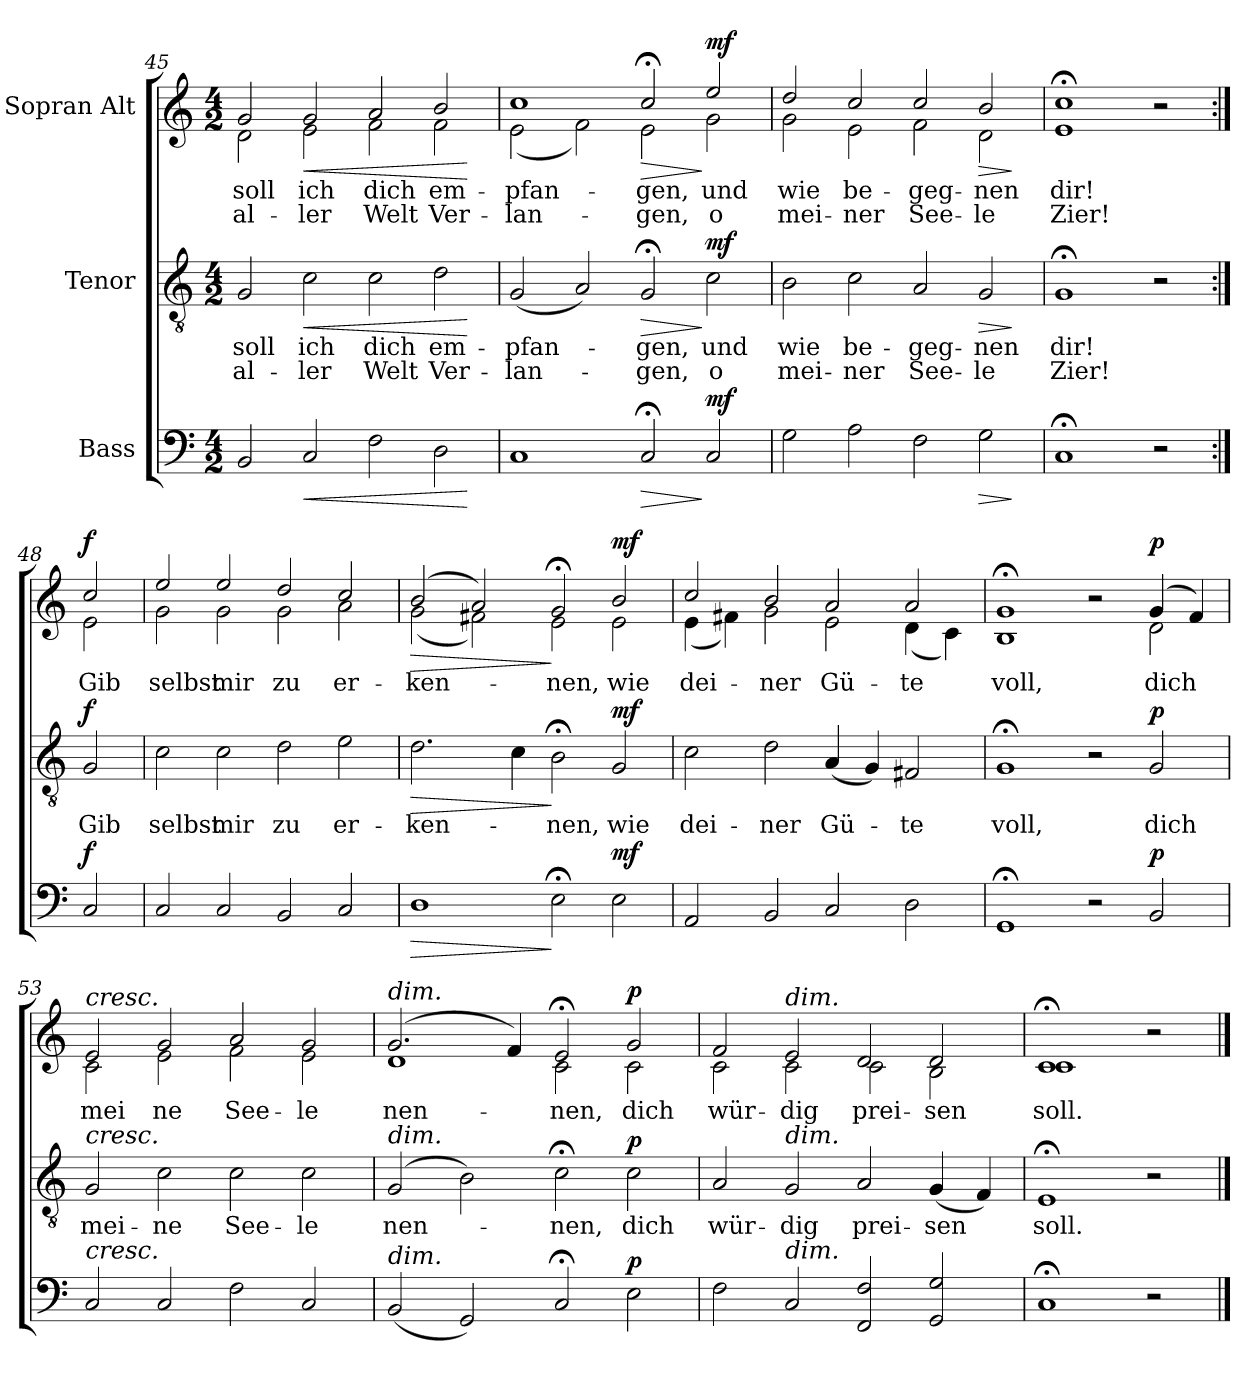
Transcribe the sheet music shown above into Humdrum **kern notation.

**kern	**dynam	**kern	**text	**text	**dynam	**kern	**text	**text	**dynam
*part3	*part3	*part2	*part2	*part2	*part2	*part1	*part1	*part1	*part1
*staff3	*staff3	*staff2	*staff2	*staff2	*staff2	*staff1	*staff1	*staff1	*staff1
*I"Bass	*	*I"Tenor	*	*	*	*I"Sopran Alt	*	*	*
*clefF4	*	*clefGv2	*	*	*	*clefG2	*	*	*
*k[]	*	*k[]	*	*	*	*k[]	*	*	*
*M4/2	*	*M4/2	*	*	*	*M4/2	*	*	*
=45	=45	=45	=45	=45	=45	=45	=45	=45	=45
!	!	!	!LO:LY:b	!LO:LY:b	!	!	!LO:LY:b	!LO:LY:b	!
*	*	*	*	*	*	*^	*	*	*
2BB/	.	2G/	soll	al-	.	2g/	2d\	soll	al-	.
!	!LO:HP:b	!	!LO:LY:b	!LO:LY:b	!LO:HP:b	!	!	!LO:LY:b	!LO:LY:b	!LO:HP:b
2C/	<	2c\	ich	-ler	<	2g/	2e\	ich	-ler	<
!	!	!	!LO:LY:b	!LO:LY:b	!	!	!	!LO:LY:b	!LO:LY:b	!
2F\	.	2c\	dich	Welt	.	2a/	2f\	dich	Welt	.
!	!	!	!LO:LY:b	!LO:LY:b	!	!	!	!LO:LY:b	!LO:LY:b	!
2D\	.	2d\	em-	Ver-	.	2b/	2f\	em-	Ver-	.
*	*	*	*	*	*	*v	*v	*	*	*
.	[	.	.	.	[	.	.	.	[
=46	=46	=46	=46	=46	=46	=46	=46	=46	=46
!	!	!	!LO:LY:b	!LO:LY:b	!	!	!LO:LY:b	!LO:LY:b	!
*	*	*	*	*	*	*^	*	*	*
1C	.	(2G/	-pfan-	-lan-	.	1cc	(2e\	-pfan-	-lan-	.
.	.	2A/)	.	.	.	.	2f\)	.	.	.
!	!LO:HP:b	!	!LO:LY:b	!LO:LY:b	!LO:HP:b	!	!	!LO:LY:b	!LO:LY:b	!LO:HP:b
2C;</	>	2G;</	-gen,	-gen,	>	2cc;</	2e\	-gen,	-gen,	>
!	!LO:DY:n=1:a	!	!LO:LY:b	!LO:LY:b	!LO:DY:n=1:a	!	!	!LO:LY:b	!LO:LY:b	!LO:DY:n=1:a
2C/	] mf	2c\	und	o	] mf	2ee/	2g\	und	o	] mf
=47	=47	=47	=47	=47	=47	=47	=47	=47	=47	=47
!	!	!	!LO:LY:b	!LO:LY:b	!	!	!	!LO:LY:b	!LO:LY:b	!
2G\	.	2B\	wie	mei-	.	2dd/	2g\	wie	mei-	.
!	!	!	!LO:LY:b	!LO:LY:b	!	!	!	!LO:LY:b	!LO:LY:b	!
2A\	.	2c\	be-	-ner	.	2cc/	2e\	be-	-ner	.
!	!	!	!LO:LY:b	!LO:LY:b	!	!	!	!LO:LY:b	!LO:LY:b	!
2F\	.	2A/	-geg-	See-	.	2cc/	2f\	-geg-	See-	.
!	!LO:HP:b	!	!LO:LY:b	!LO:LY:b	!LO:HP:b	!	!	!LO:LY:b	!LO:LY:b	!LO:HP:b
2G\	>	2G/	-nen	-le	>	2b/	2d\	-nen	-le	>
*	*	*	*	*	*	*v	*v	*	*	*
.	]	.	.	.	]	.	.	.	]
=48	=48	=48	=48	=48	=48	=48	=48	=48	=48
!	!	!	!LO:LY:b	!LO:LY:b	!	!	!LO:LY:b	!LO:LY:b	!
*	*	*	*	*	*	*^	*	*	*
1C;<	.	1G;<	dir!	Zier!	.	1cc;<	1e	dir!	Zier!	.
2r	.	2r	.	.	.	2r	2ryy	.	.	.
!!LO:LB:g=z	!!
=48X2:|!	=48X2:|!	=48X2:|!	=48X2:|!	=48X2:|!	=48X2:|!	=48X2:|!	=48X2:|!	=48X2:|!	=48X2:|!	=48X2:|!
!	!LO:DY:a	!	!LO:LY:b	!	!LO:DY:a	!	!	!LO:LY:b	!	!LO:DY:a
2C/	f	2G/	Gib	.	f	2cc/	2e\	Gib	.	f
=49	=49	=49	=49	=49	=49	=49	=49	=49	=49	=49
!	!	!	!LO:LY:b	!	!	!	!	!LO:LY:b	!	!
2C/	.	2c\	selbst	.	.	2ee/	2g\	selbst	.	.
!	!	!	!LO:LY:b	!	!	!	!	!LO:LY:b	!	!
2C/	.	2c\	mir	.	.	2ee/	2g\	mir	.	.
!	!	!	!LO:LY:b	!	!	!	!	!LO:LY:b	!	!
2BB/	.	2d\	zu	.	.	2dd/	2g\	zu	.	.
!	!	!	!LO:LY:b	!	!	!	!	!LO:LY:b	!	!
2C/	.	2e\	er-	.	.	2cc/	2a\	er-	.	.
=50	=50	=50	=50	=50	=50	=50	=50	=50	=50	=50
!	!LO:HP:b	!	!LO:LY:b	!	!LO:HP:b	!	!	!LO:LY:b	!	!LO:HP:b
1D	>	2.d\	-ken-	.	>	(2b/	(2g\	-ken-	.	>
.	.	.	.	.	.	2a/)	2f#X\)	.	.	.
.	.	4c\	.	.	.	.	.	.	.	.
!	!	!	!LO:LY:b	!	!	!	!	!LO:LY:b	!	!
2E;<\	]	2B;<\	-nen,	.	]	2g;</	2e\	-nen,	.	]
!	!LO:DY:a	!	!LO:LY:b	!	!LO:DY:a	!	!	!LO:LY:b	!	!LO:DY:a
2E\	mf	2G/	wie	.	mf	2b/	2e\	wie	.	mf
=51	=51	=51	=51	=51	=51	=51	=51	=51	=51	=51
!	!	!	!LO:LY:b	!	!	!	!	!LO:LY:b	!	!
2AA/	.	2c\	dei-	.	.	2cc/	(4e\	dei-	.	.
.	.	.	.	.	.	.	4f#X\)	.	.	.
!	!	!	!LO:LY:b	!	!	!	!	!LO:LY:b	!	!
2BB/	.	2d\	-ner	.	.	2b/	2g\	-ner	.	.
!	!	!	!LO:LY:b	!	!	!	!	!LO:LY:b	!	!
2C/	.	(4A/	Gü-	.	.	2a/	2e\	Gü-	.	.
.	.	4G/)	.	.	.	.	.	.	.	.
!	!	!	!LO:LY:b	!	!	!	!	!LO:LY:b	!	!
2D\	.	2F#X/	-te	.	.	2a/	(4d\	-te	.	.
.	.	.	.	.	.	.	4c\)	.	.	.
=52	=52	=52	=52	=52	=52	=52	=52	=52	=52	=52
!	!	!	!LO:LY:b	!	!	!	!	!LO:LY:b	!	!
1GG;<	.	1G;<	voll,	.	.	1g;<	1B	voll,	.	.
2r	.	2r	.	.	.	2r	2ryy	.	.	.
!	!LO:DY:a	!	!LO:LY:b	!	!LO:DY:a	!	!	!LO:LY:b	!	!LO:DY:a
2BB/	p	2G/	dich	.	p	(4g/	2d\	dich	.	p
.	.	.	.	.	.	4f/)	.	.	.	.
!!LO:LB:g=z	!!
=53	=53	=53	=53	=53	=53	=53	=53	=53	=53	=53
!	!	!	!	!	!	!LO:TX:a:i:t=cresc.	!	!	!	!
!	!	!LO:TX:a:i:t=cresc.	!	!	!	!	!	!	!	!
!LO:TX:a:i:t=cresc.	!	!	!	!	!	!	!	!	!	!
!	!	!	!LO:LY:b	!	!	!	!	!LO:LY:b	!	!
2C/	.	2G/	mei-	.	.	2e/	2c\	mei	.	.
!	!	!	!LO:LY:b	!	!	!	!	!LO:LY:b	!	!
2C/	.	2c\	-ne	.	.	2g/	2e\	ne	.	.
!	!	!	!LO:LY:b	!	!	!	!	!LO:LY:b	!	!
2F\	.	2c\	See-	.	.	2a/	2f\	See-	.	.
!	!	!	!LO:LY:b	!	!	!	!	!LO:LY:b	!	!
2C/	.	2c\	-le	.	.	2g/	2e\	-le	.	.
=54	=54	=54	=54	=54	=54	=54	=54	=54	=54	=54
!	!	!	!	!	!	!LO:TX:a:i:t=dim.	!	!	!	!
!	!	!LO:TX:a:i:t=dim.	!	!	!	!	!	!	!	!
!LO:TX:a:i:t=dim.	!	!	!	!	!	!	!	!	!	!
!	!	!	!LO:LY:b	!	!	!	!	!LO:LY:b	!	!
(2BB/	.	(2G/	nen-	.	.	(2.g/	1d	nen-	.	.
2GG/)	.	2B\)	.	.	.	.	.	.	.	.
.	.	.	.	.	.	4f/)	.	.	.	.
!	!	!	!LO:LY:b	!	!	!	!	!LO:LY:b	!	!
2C;</	.	2c;<\	-nen,	.	.	2e;</	2c\	-nen,	.	.
!	!LO:DY:a	!	!LO:LY:b	!	!LO:DY:a	!	!	!LO:LY:b	!	!LO:DY:a
2E\	p	2c\	dich	.	p	2g/	2c\	dich	.	p
=55	=55	=55	=55	=55	=55	=55	=55	=55	=55	=55
!	!	!	!LO:LY:b	!	!	!	!	!LO:LY:b	!	!
2F\	.	2A/	wür-	.	.	2f/	2c\	wür-	.	.
!	!	!	!	!	!	!LO:TX:a:i:t=dim.	!	!	!	!
!	!	!LO:TX:a:i:t=dim.	!	!	!	!	!	!	!	!
!LO:TX:a:i:t=dim.	!	!	!	!	!	!	!	!	!	!
!	!	!	!LO:LY:b	!	!	!	!	!LO:LY:b	!	!
2C/	.	2G/	-dig	.	.	2e/	2c\	-dig	.	.
!	!	!	!LO:LY:b	!	!	!	!	!LO:LY:b	!	!
2FF/ 2F/	.	2A/	prei-	.	.	2d/	2c\	prei-	.	.
!	!	!	!LO:LY:b	!	!	!	!	!LO:LY:b	!	!
2GG/ 2G/	.	(4G/	-sen	.	.	2d/	2B\	-sen	.	.
.	.	4F/)	.	.	.	.	.	.	.	.
=56	=56	=56	=56	=56	=56	=56	=56	=56	=56	=56
!	!	!	!LO:LY:b	!	!	!	!	!LO:LY:b	!	!
1C;<	.	1E;<	soll.	.	.	1c;<	1c	soll.	.	.
2r	.	2r	.	.	.	2r	2ryy	.	.	.
*	*	*	*	*	*	*v	*v	*	*	*
==	==	==	==	==	==	==	==	==	==
*-	*-	*-	*-	*-	*-	*-	*-	*-	*-
